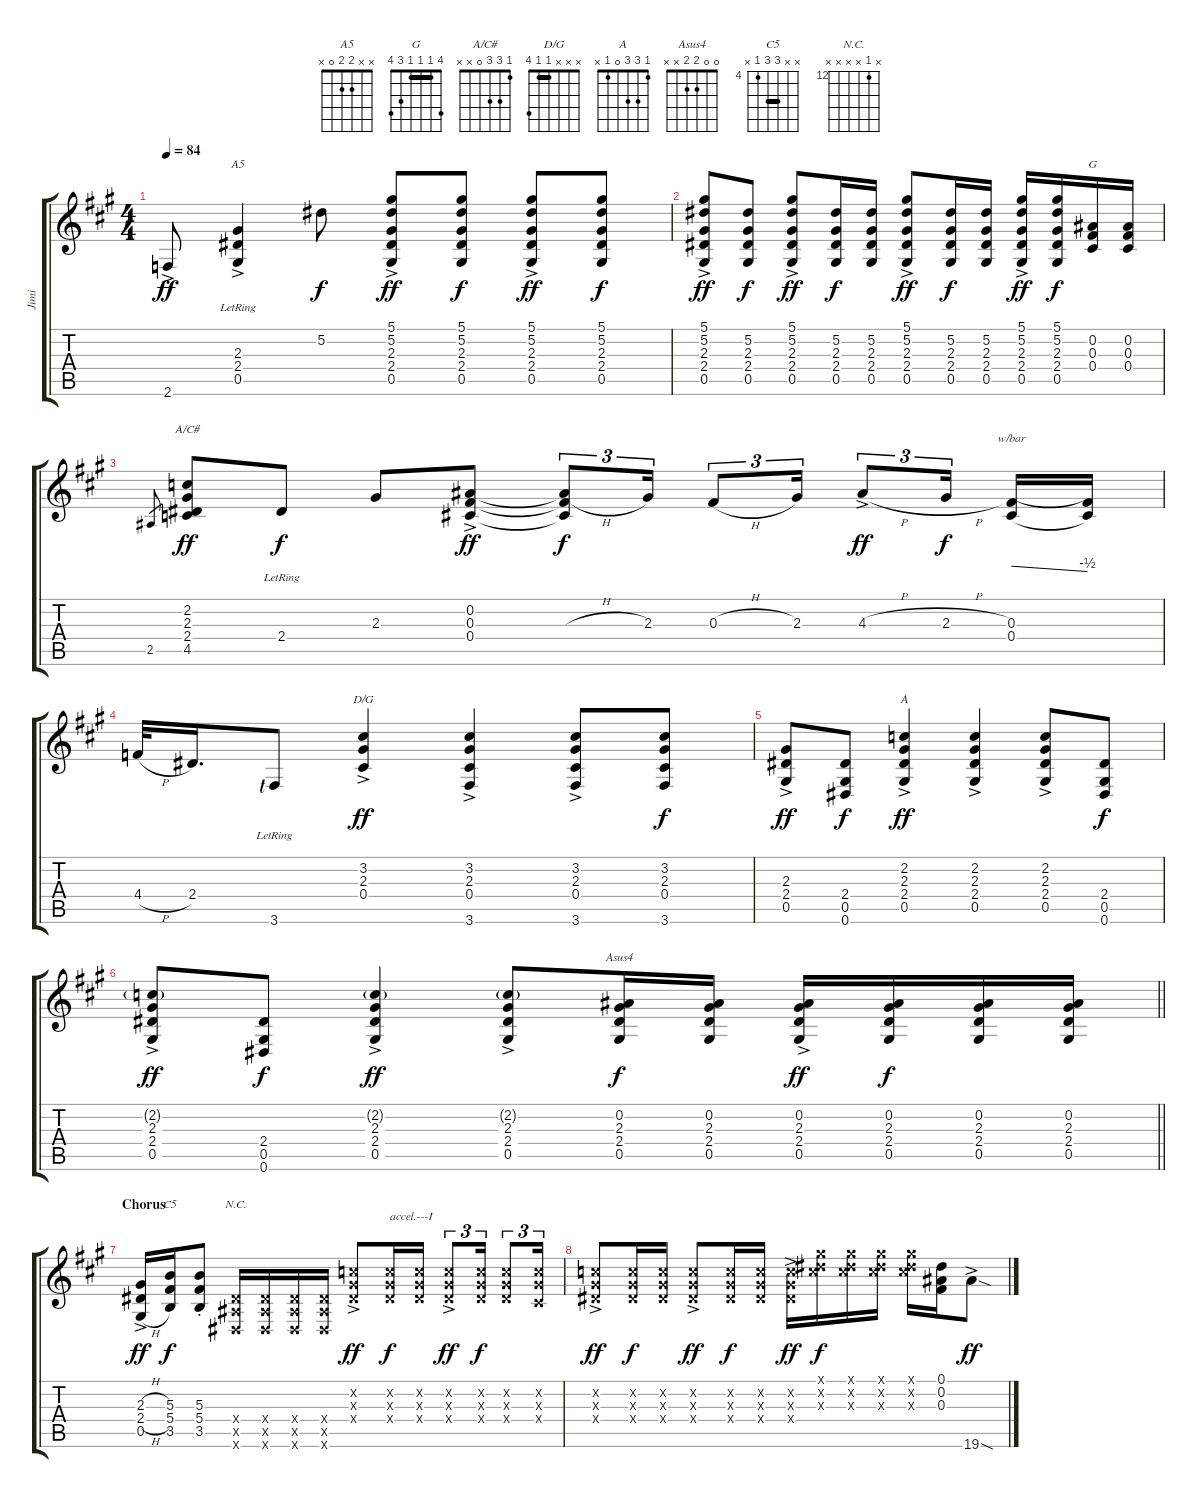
\track ("Jimi" "Jimi") {instrument overdrivenguitar}
\staff {score tabs}
\tuning (Eb4 Bb3 Gb3 Db3 Ab2 Eb2) {hide}
\chord ("A5" x x 2 2 0 x) {barre 0}
\chord ("G" 4 1 1 1 3 4) {barre 1}
\chord ("A/C#" 1 3 3 0 x x)
\chord ("D/G" x x x 1 1 4) {barre 1}
\chord ("A" 1 3 3 0 1 x)
\chord ("Asus4" 0 0 2 2 x x)
\chord ("C5" x x 6 6 4 x) {firstfret 4 barre 6}
\chord ("N.C." x 12 x x x x) {firstfret 12}
\ts (4 4)
\tempo 84
\clef g2
\ks a
2.6{ac}.8{dy ff} (2.3{ac lr} 2.4{ac lr} 0.5{ac lr}).4{ch "A5"} 5.2.8{dy f} (5.1{ac} 5.2{ac} 2.3{ac} 2.4{ac} 0.5{ac}).8{dy ff} (5.1 5.2 2.3 2.4 0.5).8{dy f} (5.1{ac} 5.2{ac} 2.3{ac} 2.4{ac} 0.5{ac}).8{dy ff} (5.1 5.2 2.3 2.4 0.5).8{dy f} |
(5.1{ac} 5.2{ac} 2.3{ac} 2.4{ac} 0.5{ac}).8{dy ff} (5.2 2.3 2.4 0.5).8{dy f} (5.1{ac} 5.2{ac} 2.3{ac} 2.4{ac} 0.5{ac}).8{dy ff} (5.2 2.3 2.4 0.5).16{dy f} (5.2 2.3 2.4 0.5).16 (5.1{ac} 5.2{ac} 2.3{ac} 2.4{ac} 0.5{ac}).8{dy ff} (5.2 2.3 2.4 0.5).16{dy f} (5.2 2.3 2.4 0.5).16 (5.1{ac} 5.2{ac} 2.3{ac} 2.4{ac} 0.5{ac}).16{dy ff} (5.1 5.2 2.3 2.4 0.5).16{dy f} (0.2 0.3 0.4).16{ch "G"} (0.2 0.3 0.4).16 |
2.5.8{gr} (2.2 2.3 2.4 4.5).8{ch "A/C#" dy ff} 2.4{lr}.8{dy f} 2.3.8 (0.2{ac} 0.3{ac} 0.4{ac}).8{dy ff} (0.2{t} 0.3{h t} 0.4{t}).8{tu (3 2) dy f} 2.3.16{tu (3 2)} 0.3{h}.8{tu (3 2)} 2.3.16{tu (3 2)} 4.3{h ac}.8{tu (3 2) dy ff} 2.3{h}.16{tu (3 2) dy f beam splitsecondary} (0.3 0.4).16{tbe (dive default 0 0 60 -2)} (0.3{t} 0.4{t}).16 |
4.4{h}.32 2.4.16{d} 3.6{lr lf 1}.8 (3.2{ac} 2.3{ac} 0.4{ac}).4{ch "D/G" dy ff} (3.2{ac} 2.3{ac} 0.4{ac} 3.6{ac}).4 (3.2{ac} 2.3{ac} 0.4{ac} 3.6{ac}).8 (3.2 2.3 0.4 3.6).8{dy f} |
(2.3{ac} 2.4{ac} 0.5{ac}).8{dy ff} (2.4 0.5 0.6).8{dy f} (2.2{ac} 2.3{ac} 2.4{ac} 0.5{ac}).4{ch "A" dy ff} (2.2{ac} 2.3{ac} 2.4 0.5).4 (2.2{ac} 2.3{ac} 2.4{ac} 0.5{ac}).8 (2.4 0.5 0.6).8{dy f} |
\barLineRight lightlight
(2.2{g} 2.3{ac} 2.4{ac} 0.5{ac}).8{dy ff} (2.4 0.5 0.6).8{dy f} (2.2{g} 2.3{ac} 2.4{ac} 0.5{ac}).4{dy ff} (2.2{g} 2.3{ac} 2.4{ac} 0.5{ac}).8 (0.2 2.3 2.4 0.5).16{ch "Asus4" dy f} (0.2 2.3 2.4 0.5).16 (0.2{ac} 2.3{ac} 2.4{ac} 0.5{ac}).16{dy ff} (0.2 2.3 2.4 0.5).16{dy f} (0.2 2.3 2.4 0.5).16 (0.2 2.3 2.4 0.5).16 |
\section ("" "Chorus")
(2.3{h ac} 2.4{h ac} 0.5{h ac}).16{dy ff} (5.3 5.4 3.5).16{ch "C5" dy f} (5.3{st} 5.4{st} 3.5{st}).8 (2.4{x} 2.5{x} 0.6{x}).16{ch "N.C."} (2.4{x} 2.5{x} 0.6{x}).16 (2.4{x} 2.5{x} 0.6{x}).16 (2.4{x} 2.5{x} 0.6{x}).16 (2.2{ac x} 2.3{ac x} 2.4{ac x}).8{dy ff} (2.2{x} 2.3{x} 2.4{x}).16{txt "accel.---I" dy f} (2.2{x} 2.3{x} 2.4{x}).16 (2.2{ac x} 2.3{ac x} 2.4{ac x}).8{tu (3 2) dy ff} (2.2{x} 2.3{x} 2.4{x}).16{tu (3 2) dy f} (2.2{x} 2.3{x} 2.4{x}).8{tu (3 2)} (2.2{x} 2.3{x} 0.4{x}).16{tu (3 2)} |
(2.2{ac x} 2.3{ac x} 2.4{ac x}).8{dy ff} (2.2{x} 2.3{x} 2.4{x}).16{dy f} (2.2{x} 2.3{x} 2.4{x}).16 (2.2{ac x} 2.3{ac x} 2.4{ac x}).8{dy ff} (2.2{x} 2.3{x} 2.4{x}).16{dy f} (2.2{x} 2.3{x} 2.4{x}).16 (2.2{ac x} 2.3{ac x} 2.4{ac x}).16{dy ff} (5.1{x} 5.2{x} 6.3{x}).16{dy f} (5.1{x} 5.2{x} 6.3{x}).16 (5.1{x} 5.2{x} 6.3{x}).16 (5.1{x} 5.2{x} 6.3{x}).16 (0.1 0.2 0.3).16 19.6{sod ac}.8{dy ff}
